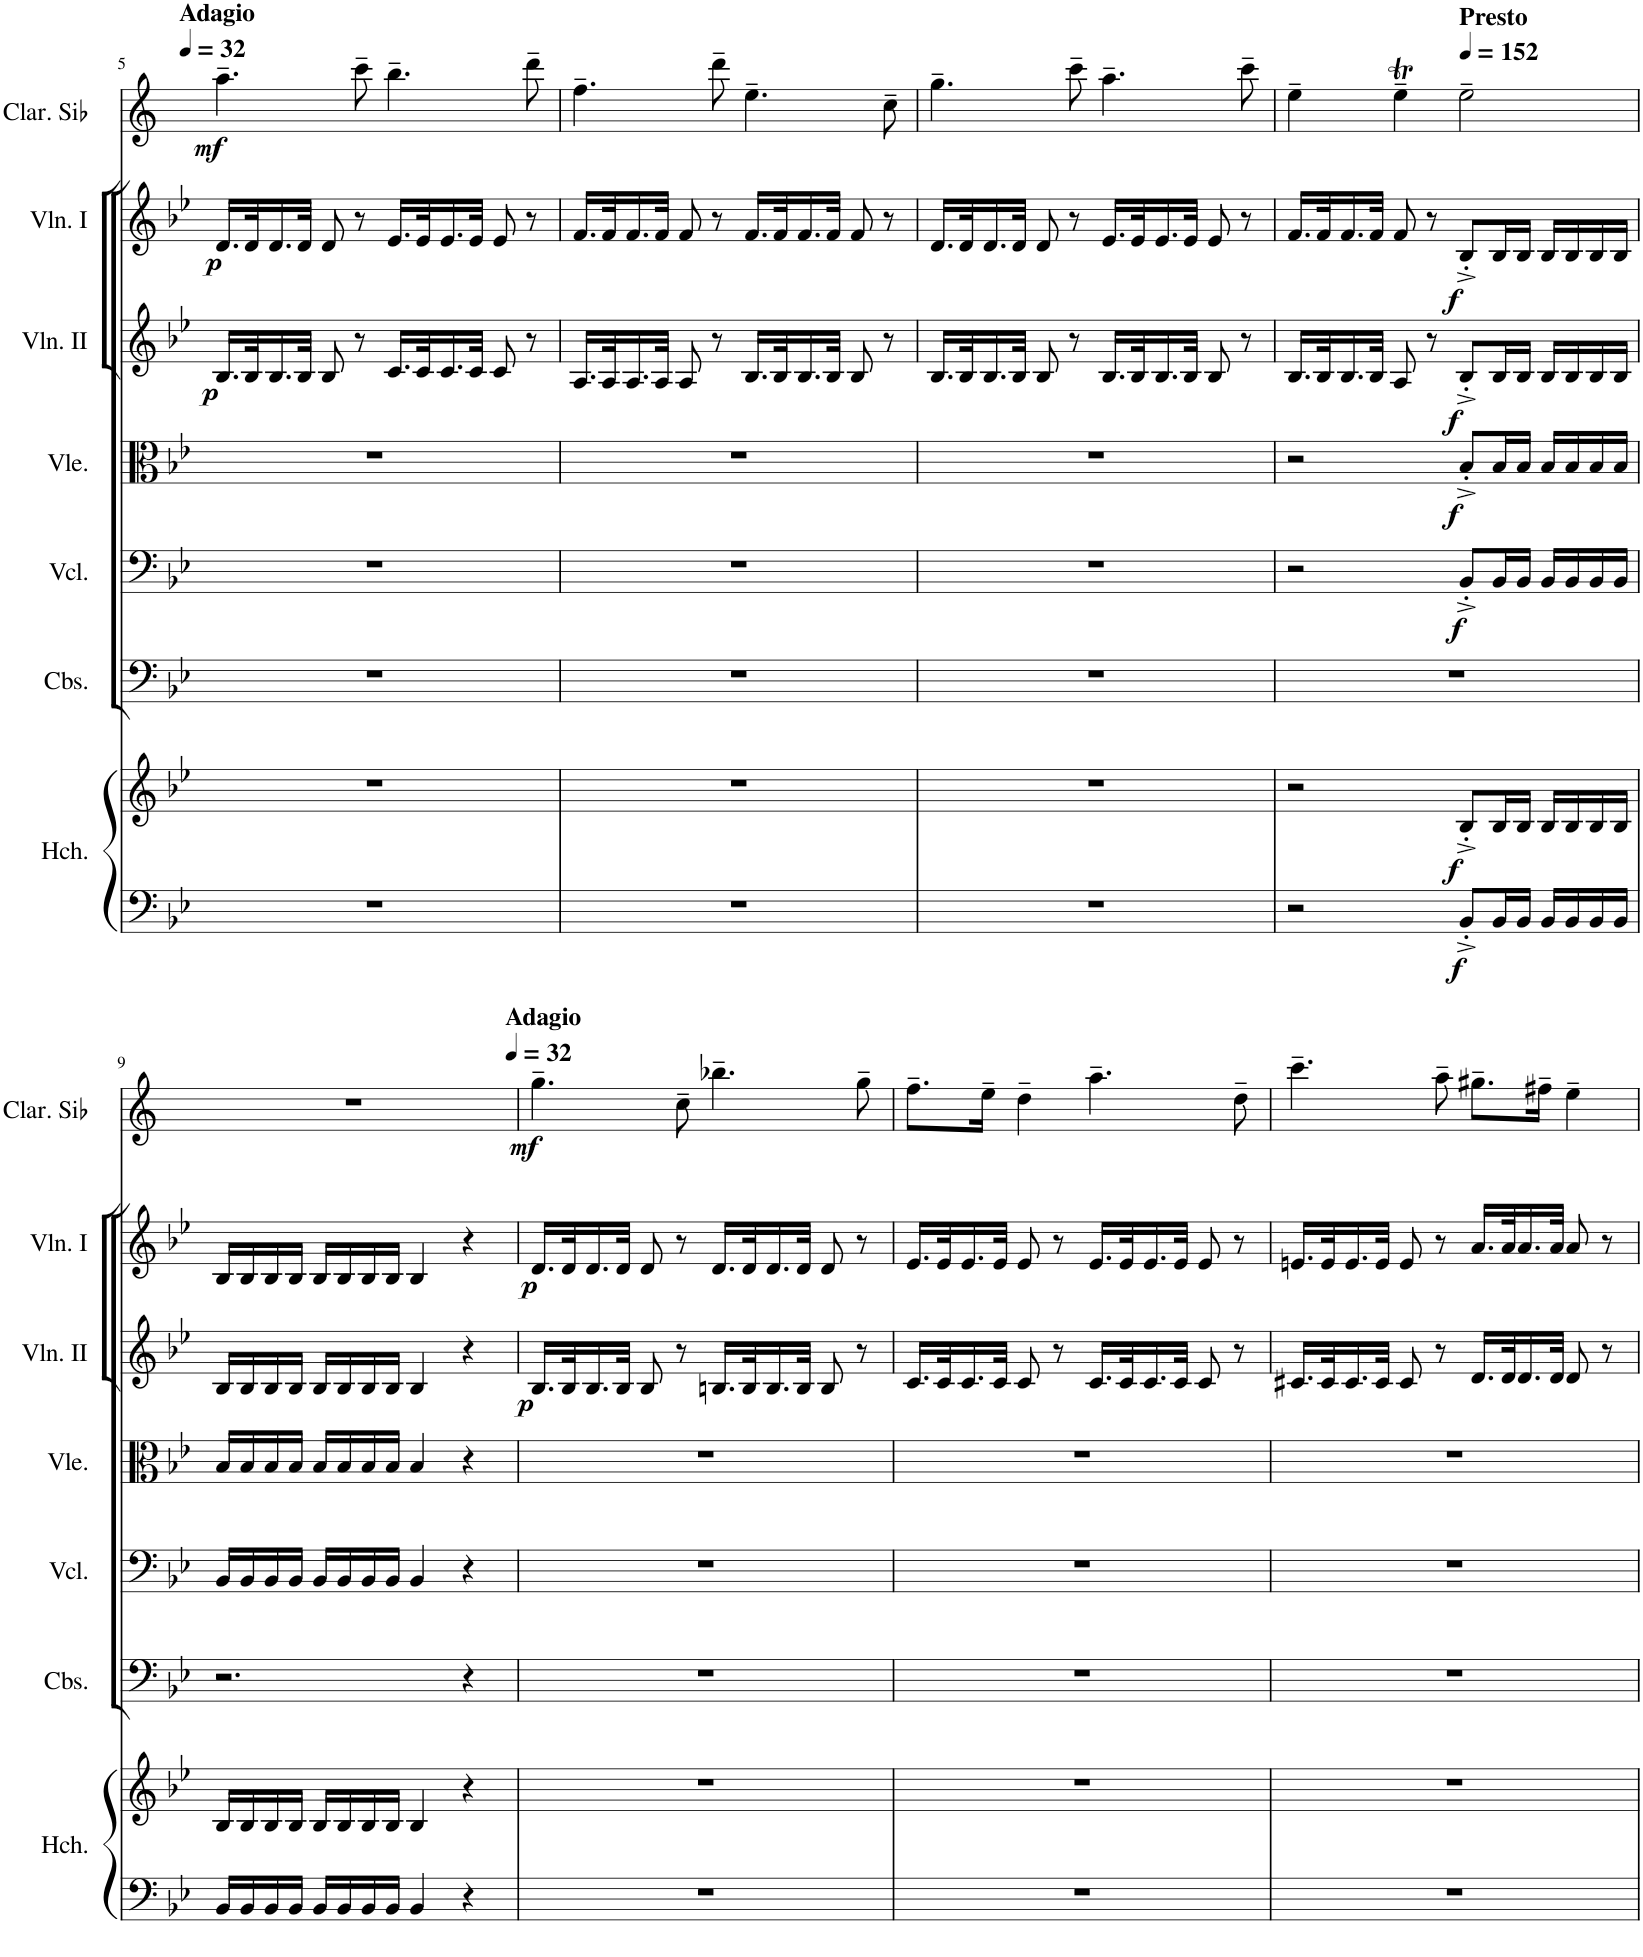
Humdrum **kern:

**kern	**kern	**dynam	**kern	**kern	**dynam	**kern	**dynam	**kern	**dynam	**kern	**dynam	**kern	**dynam
*part7	*part7	*part7	*part6	*part5	*part5	*part4	*part4	*part3	*part3	*part2	*part2	*part1	*part1
*staff8	*staff7	*staff7/8	*staff6	*staff5	*staff5	*staff4	*staff4	*staff3	*staff3	*staff2	*staff2	*staff1	*staff1
*I"Organ or Harpsichord	*	*	*I"Contrabassi	*I"Violoncelli	*	*I"Viole	*	*I"Violino II	*	*I"Violino I	*	*I"Clarinette en Sib	*
*I'Hch.	*	*	*I'Cbs.	*I'Vcl.	*	*I'Vle.	*	*I'Vln. II	*	*I'Vln. I	*	*I'Clar. Sib	*
!!LO:PB:g=z
*clefF4	*clefG2	*	*clefF4	*clefF4	*	*clefC3	*	*clefG2	*	*clefG2	*	*clefG2	*
*	*	*	*Trd7c12	*	*	*	*	*	*	*	*	*Trd1c2	*
*k[b-e-]	*k[b-e-]	*	*k[b-e-]	*k[b-e-]	*	*k[b-e-]	*	*k[b-e-]	*	*k[b-e-]	*	*k[]	*
*M4/4	*M4/4	*	*M4/4	*M4/4	*	*M4/4	*	*M4/4	*	*M4/4	*	*M4/4	*
*met(c)	*met(c)	*	*met(c)	*met(c)	*	*met(c)	*	*met(c)	*	*met(c)	*	*met(c)	*
*MM32	*MM32	*	*MM32	*MM32	*	*MM32	*	*MM32	*	*MM32	*	*MM32	*
=5	=5	=5	=5	=5	=5	=5	=5	=5	=5	=5	=5	=5	=5
!	!	!	!	!	!	!	!	!	!	!	!	!LO:TX:a:B:t=Adagio	!
!	!	!	!	!	!	!	!	!	!LO:DY:b	!	!LO:DY:b	!	!LO:DY:b
1r	1r	.	1r	1r	.	1r	.	16.B-/LL	p	16.d/LL	p	4.aa~\	mf
.	.	.	.	.	.	.	.	32B-/K	.	32d/K	.	.	.
.	.	.	.	.	.	.	.	16.B-/	.	16.d/	.	.	.
.	.	.	.	.	.	.	.	32B-/JJk	.	32d/JJk	.	.	.
.	.	.	.	.	.	.	.	8B-/	.	8d/	.	.	.
.	.	.	.	.	.	.	.	8r	.	8r	.	8ccc~\	.
.	.	.	.	.	.	.	.	16.c/LL	.	16.e-/LL	.	4.bb~\	.
.	.	.	.	.	.	.	.	32c/K	.	32e-/K	.	.	.
.	.	.	.	.	.	.	.	16.c/	.	16.e-/	.	.	.
.	.	.	.	.	.	.	.	32c/JJk	.	32e-/JJk	.	.	.
.	.	.	.	.	.	.	.	8c/	.	8e-/	.	.	.
.	.	.	.	.	.	.	.	8r	.	8r	.	8ddd~\	.
=6	=6	=6	=6	=6	=6	=6	=6	=6	=6	=6	=6	=6	=6
1r	1r	.	1r	1r	.	1r	.	16.A/LL	.	16.f/LL	.	4.ff~\	.
.	.	.	.	.	.	.	.	32A/K	.	32f/K	.	.	.
.	.	.	.	.	.	.	.	16.A/	.	16.f/	.	.	.
.	.	.	.	.	.	.	.	32A/JJk	.	32f/JJk	.	.	.
.	.	.	.	.	.	.	.	8A/	.	8f/	.	.	.
.	.	.	.	.	.	.	.	8r	.	8r	.	8ddd~\	.
.	.	.	.	.	.	.	.	16.B-/LL	.	16.f/LL	.	4.ee~\	.
.	.	.	.	.	.	.	.	32B-/K	.	32f/K	.	.	.
.	.	.	.	.	.	.	.	16.B-/	.	16.f/	.	.	.
.	.	.	.	.	.	.	.	32B-/JJk	.	32f/JJk	.	.	.
.	.	.	.	.	.	.	.	8B-/	.	8f/	.	.	.
.	.	.	.	.	.	.	.	8r	.	8r	.	8cc~\	.
=7	=7	=7	=7	=7	=7	=7	=7	=7	=7	=7	=7	=7	=7
1r	1r	.	1r	1r	.	1r	.	16.B-/LL	.	16.d/LL	.	4.gg~\	.
.	.	.	.	.	.	.	.	32B-/K	.	32d/K	.	.	.
.	.	.	.	.	.	.	.	16.B-/	.	16.d/	.	.	.
.	.	.	.	.	.	.	.	32B-/JJk	.	32d/JJk	.	.	.
.	.	.	.	.	.	.	.	8B-/	.	8d/	.	.	.
.	.	.	.	.	.	.	.	8r	.	8r	.	8ccc~\	.
.	.	.	.	.	.	.	.	16.B-/LL	.	16.e-/LL	.	4.aa~\	.
.	.	.	.	.	.	.	.	32B-/K	.	32e-/K	.	.	.
.	.	.	.	.	.	.	.	16.B-/	.	16.e-/	.	.	.
.	.	.	.	.	.	.	.	32B-/JJk	.	32e-/JJk	.	.	.
.	.	.	.	.	.	.	.	8B-/	.	8e-/	.	.	.
.	.	.	.	.	.	.	.	8r	.	8r	.	8ccc~\	.
=8	=8	=8	=8	=8	=8	=8	=8	=8	=8	=8	=8	=8	=8
2r	2r	.	1r	2r	.	2r	.	16.B-/LL	.	16.f/LL	.	4ee~\	.
.	.	.	.	.	.	.	.	32B-/K	.	32f/K	.	.	.
.	.	.	.	.	.	.	.	16.B-/	.	16.f/	.	.	.
.	.	.	.	.	.	.	.	32B-/JJk	.	32f/JJk	.	.	.
.	.	.	.	.	.	.	.	8A/	.	8f/	.	4eet~\	.
.	.	.	.	.	.	.	.	8r	.	8r	.	.	.
*	*	*	*	*	*	*	*	*	*	*	*	*MM152	*
!	!	!	!	!	!	!	!	!	!	!	!	!LO:TX:a:B:t=Presto	!
!	!	!LO:DY:b=2	!	!	!	!	!	!	!	!	!	!	!
!	!	!LO:DY:n=1:b	!	!	!LO:DY:b	!	!LO:DY:b	!	!LO:DY:b	!	!LO:DY:b	!	!
8BB-'^/L	8B-'^/L	f f	.	8BB-'^/L	f	8B-'^/L	f	8B-'^/L	f	8B-'^/L	f	2ee~\	.
16BB-/L	16B-/L	.	.	16BB-/L	.	16B-/L	.	16B-/L	.	16B-/L	.	.	.
16BB-/JJ	16B-/JJ	.	.	16BB-/JJ	.	16B-/JJ	.	16B-/JJ	.	16B-/JJ	.	.	.
16BB-/LL	16B-/LL	.	.	16BB-/LL	.	16B-/LL	.	16B-/LL	.	16B-/LL	.	.	.
16BB-/	16B-/	.	.	16BB-/	.	16B-/	.	16B-/	.	16B-/	.	.	.
16BB-/	16B-/	.	.	16BB-/	.	16B-/	.	16B-/	.	16B-/	.	.	.
16BB-/JJ	16B-/JJ	.	.	16BB-/JJ	.	16B-/JJ	.	16B-/JJ	.	16B-/JJ	.	.	.
!!LO:LB:g=z
=9	=9	=9	=9	=9	=9	=9	=9	=9	=9	=9	=9	=9	=9
*	*	*	*	*	*	*	*	*	*	*	*	*^	*
*	*	*	*	*	*	*	*	*	*	*	*	*	*^	*
16BB-/LL	16B-/LL	.	2.r	16BB-/LL	.	16B-/LL	.	16B-/LL	.	16B-/LL	.	1r	2ryy	2.ryy	.
16BB-/	16B-/	.	.	16BB-/	.	16B-/	.	16B-/	.	16B-/	.	.	.	.	.
16BB-/	16B-/	.	.	16BB-/	.	16B-/	.	16B-/	.	16B-/	.	.	.	.	.
16BB-/JJ	16B-/JJ	.	.	16BB-/JJ	.	16B-/JJ	.	16B-/JJ	.	16B-/JJ	.	.	.	.	.
16BB-/LL	16B-/LL	.	.	16BB-/LL	.	16B-/LL	.	16B-/LL	.	16B-/LL	.	.	.	.	.
16BB-/	16B-/	.	.	16BB-/	.	16B-/	.	16B-/	.	16B-/	.	.	.	.	.
16BB-/	16B-/	.	.	16BB-/	.	16B-/	.	16B-/	.	16B-/	.	.	.	.	.
16BB-/JJ	16B-/JJ	.	.	16BB-/JJ	.	16B-/JJ	.	16B-/JJ	.	16B-/JJ	.	.	.	.	.
*	*	*	*	*	*	*	*	*	*	*	*	*MM52	*	*	*
4BB-/	4B-/	.	.	4BB-/	.	4B-/	.	4B-/	.	4B-/	.	.	2ryy	.	.
*	*	*	*	*	*	*	*	*	*	*	*	*MM36	*	*	*
4r	4r	.	4r	4r	.	4r	.	4r	.	4r	.	.	.	4ryy	.
*	*	*	*	*	*	*	*	*	*	*	*	*v	*v	*v	*
=10	=10	=10	=10	=10	=10	=10	=10	=10	=10	=10	=10	=10	=10
*	*	*	*	*	*	*	*	*	*	*	*	*MM32	*
*	*	*	*	*	*	*	*	*	*	*	*	*^	*
*	*	*	*	*	*	*	*	*	*	*	*	*	*^	*
!	!	!	!	!	!	!	!	!	!	!	!	!LO:TX:a:B:t=Adagio	!	!	!
!	!	!	!	!	!	!	!	!	!LO:DY:b	!	!LO:DY:b	!	!	!	!LO:DY:b
*	*	*	*	*	*	*	*	*	*	*	*	*v	*v	*v	*
1r	1r	.	1r	1r	.	1r	.	16.B-/LL	p	16.d/LL	p	4.gg~\	mf
.	.	.	.	.	.	.	.	32B-/K	.	32d/K	.	.	.
.	.	.	.	.	.	.	.	16.B-/	.	16.d/	.	.	.
.	.	.	.	.	.	.	.	32B-/JJk	.	32d/JJk	.	.	.
.	.	.	.	.	.	.	.	8B-/	.	8d/	.	.	.
.	.	.	.	.	.	.	.	8r	.	8r	.	8cc~\	.
.	.	.	.	.	.	.	.	16.Bn/LL	.	16.d/LL	.	4.bb-X~\	.
.	.	.	.	.	.	.	.	32B/K	.	32d/K	.	.	.
.	.	.	.	.	.	.	.	16.B/	.	16.d/	.	.	.
.	.	.	.	.	.	.	.	32B/JJk	.	32d/JJk	.	.	.
.	.	.	.	.	.	.	.	8B/	.	8d/	.	.	.
.	.	.	.	.	.	.	.	8r	.	8r	.	8gg~\	.
=11	=11	=11	=11	=11	=11	=11	=11	=11	=11	=11	=11	=11	=11
1r	1r	.	1r	1r	.	1r	.	16.c/LL	.	16.e-/LL	.	8.ff~\L	.
.	.	.	.	.	.	.	.	32c/K	.	32e-/K	.	.	.
.	.	.	.	.	.	.	.	16.c/	.	16.e-/	.	.	.
.	.	.	.	.	.	.	.	.	.	.	.	16ee~\Jk	.
.	.	.	.	.	.	.	.	32c/JJk	.	32e-/JJk	.	.	.
.	.	.	.	.	.	.	.	8c/	.	8e-/	.	4dd~\	.
.	.	.	.	.	.	.	.	8r	.	8r	.	.	.
.	.	.	.	.	.	.	.	16.c/LL	.	16.e-/LL	.	4.aa~\	.
.	.	.	.	.	.	.	.	32c/K	.	32e-/K	.	.	.
.	.	.	.	.	.	.	.	16.c/	.	16.e-/	.	.	.
.	.	.	.	.	.	.	.	32c/JJk	.	32e-/JJk	.	.	.
.	.	.	.	.	.	.	.	8c/	.	8e-/	.	.	.
.	.	.	.	.	.	.	.	8r	.	8r	.	8dd~\	.
=12	=12	=12	=12	=12	=12	=12	=12	=12	=12	=12	=12	=12	=12
1r	1r	.	1r	1r	.	1r	.	16.c#X/LL	.	16.en/LL	.	4.ccc~\	.
.	.	.	.	.	.	.	.	32c#/K	.	32e/K	.	.	.
.	.	.	.	.	.	.	.	16.c#/	.	16.e/	.	.	.
.	.	.	.	.	.	.	.	32c#/JJk	.	32e/JJk	.	.	.
.	.	.	.	.	.	.	.	8c#/	.	8e/	.	.	.
.	.	.	.	.	.	.	.	8r	.	8r	.	8aa~\	.
.	.	.	.	.	.	.	.	16.d/LL	.	16.a/LL	.	8.gg#X~\L	.
.	.	.	.	.	.	.	.	32d/K	.	32a/K	.	.	.
.	.	.	.	.	.	.	.	16.d/	.	16.a/	.	.	.
.	.	.	.	.	.	.	.	.	.	.	.	16ff#X~\Jk	.
.	.	.	.	.	.	.	.	32d/JJk	.	32a/JJk	.	.	.
.	.	.	.	.	.	.	.	8d/	.	8a/	.	4ee~\	.
.	.	.	.	.	.	.	.	8r	.	8r	.	.	.
=	=	=	=	=	=	=	=	=	=	=	=	=	=
*-	*-	*-	*-	*-	*-	*-	*-	*-	*-	*-	*-	*-	*-
